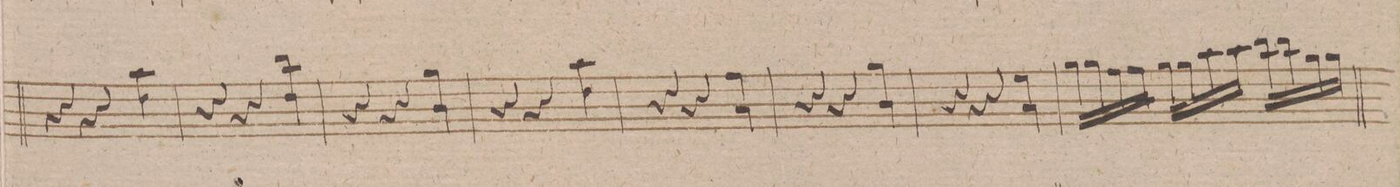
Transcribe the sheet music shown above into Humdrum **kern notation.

**kern	**dynam
*I"Violino 1mo	*
*clefG2	*
*k[f#]	*
*met(c|)	*
*M3/4	*
4r	.
4r	.
4aa\ 4dd\	.
=224	=224
4r	.
4r	.
4bb\ 4dd\	.
=225	=225
4r	.
4r	.
4gg\ 4b\	.
=226	=226
4r	.
4r	.
4aa\ 4dd\	.
=227	=227
4r	.
4r	.
4ff#\ 4a\	.
=228	=228
4r	.
4r	.
4gg\ 4b\	.
=229	=229
4r	.
4r	.
4ee\ 4a\	.
=230	=230
*16\right	*
16gg\LL	.
16gg\	.
16ff#\	.
16ff#\JJ	.
16gg\LL	.
16gg\	.
*16\left	*
16aa\	.
16aa\JJ	.
*16\right	*
16bb\LL	.
16bb\	.
16gg\	.
16gg\JJ	.
=231	=231
*-	*-
